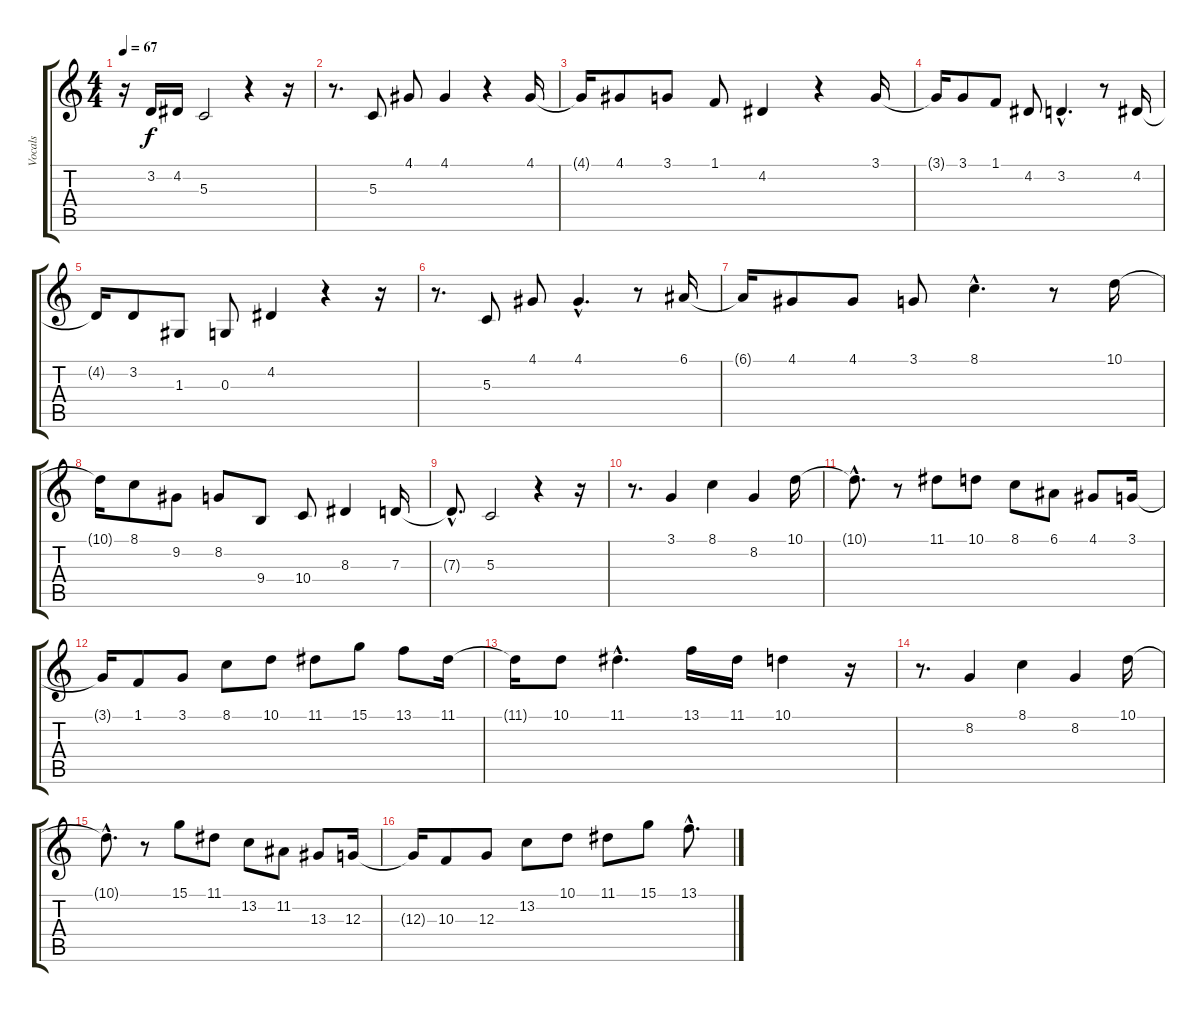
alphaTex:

\track ("Vocals" "Vocals") {instrument stringensemble1}
\staff {score tabs}
\tuning (E4 B3 G3 D3 A2 E2) {hide}
\ts (4 4)
\tempo 67
\clef g2
\ks c
r.16{dy f} 3.2.16 4.2.16 5.3.2 r.4 r.16 |
r.8{d} 5.3.8 4.1.8 4.1.4 r.4 4.1.16 |
4.1{t}.16 4.1.8 3.1.8 1.1.8 4.2.4 r.4 3.1.16 |
3.1{t}.16 3.1.8 1.1.8 4.2.8 3.2{hac}.4{d} r.8 4.2.16 |
4.2{t}.16 3.2.8 1.3.8 0.3.8 4.2.4 r.4 r.16 |
r.8{d} 5.3.8 4.1.8 4.1{hac}.4{d} r.8 6.1.16 |
6.1{t}.16 4.1.8 4.1.8 3.1.8 8.1{hac}.4{d} r.8 10.1.16 |
10.1{t}.16 8.1.8 9.2.8 8.2.8 9.4.8 10.4.8 8.3.4 7.3.16 |
7.3{hac t}.8{d} 5.3.2 r.4 r.16 |
r.8{d} 3.1.4 8.1.4 8.2.4 10.1.16 |
10.1{hac t}.8{d} r.8 11.1.8 10.1.8 8.1.8 6.1.8 4.1.8 3.1.16 |
3.1{t}.16 1.1.8 3.1.8 8.1.8 10.1.8 11.1.8 15.1.8 13.1.8 11.1.16 |
11.1{t}.16 10.1.8 11.1{hac}.4{d} 13.1.16 11.1.16 10.1.4 r.16 |
r.8{d} 8.2.4 8.1.4 8.2.4 10.1.16 |
10.1{hac t}.8{d} r.8 15.1.8 11.1.8 13.2.8 11.2.8 13.3.8 12.3.16 |
12.3{t}.16 10.3.8 12.3.8 13.2.8 10.1.8 11.1.8 15.1.8 13.1{hac}.8{d}
